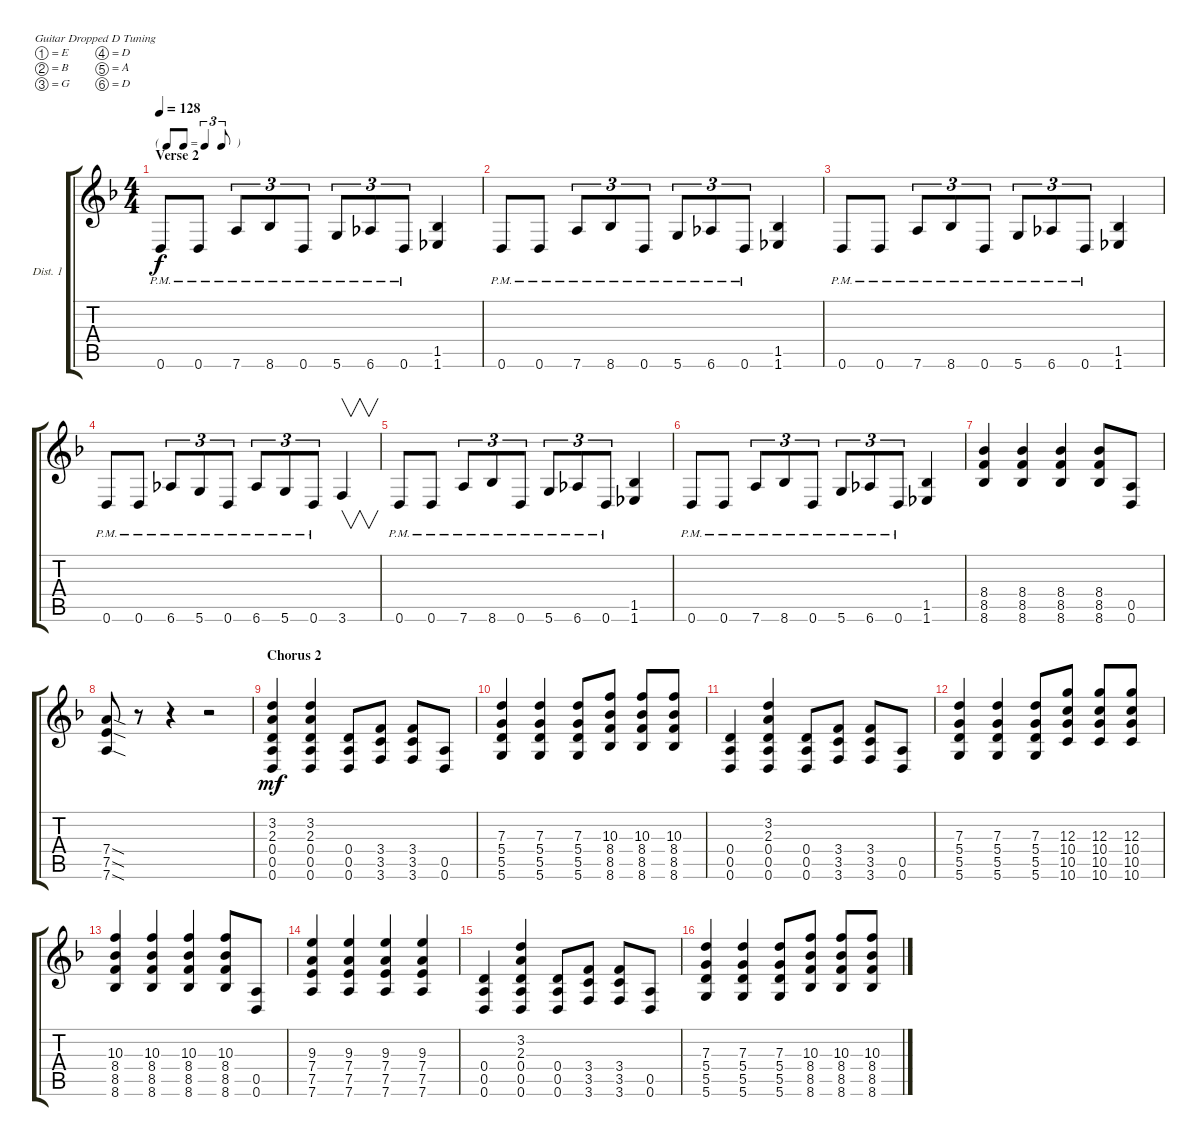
\defaultSystemsLayout 4
\bracketExtendMode groupsimilarinstruments
\firstSystemTrackNameOrientation horizontal
\otherSystemsTrackNameOrientation horizontal
\track ("Guitar 1 Distortion" "Dist. 1") {instrument distortionguitar}
\staff {score tabs}
\tuning (E4 B3 G3 D3 A2 D2)
\ts (4 4)
\tf triplet8th
\section ("" "Verse 2")
\tempo 128
\clef g2
\ks f
0.6{pm}.8{dy f} 0.6{pm}.8 7.6{pm}.8{tu (3 2)} 8.6{pm}.8{tu (3 2)} 0.6{pm}.8{tu (3 2)} 5.6{pm}.8{tu (3 2)} 6.6{pm}.8{tu (3 2)} 0.6{pm}.8{tu (3 2)} (1.6 1.5).4 |
0.6{pm}.8 0.6{pm}.8 7.6{pm}.8{tu (3 2)} 8.6{pm}.8{tu (3 2)} 0.6{pm}.8{tu (3 2)} 5.6{pm}.8{tu (3 2)} 6.6{pm}.8{tu (3 2)} 0.6{pm}.8{tu (3 2)} (1.6 1.5).4 |
0.6{pm}.8 0.6{pm}.8 7.6{pm}.8{tu (3 2)} 8.6{pm}.8{tu (3 2)} 0.6{pm}.8{tu (3 2)} 5.6{pm}.8{tu (3 2)} 6.6{pm}.8{tu (3 2)} 0.6{pm}.8{tu (3 2)} (1.6 1.5).4 |
0.6{pm}.8 0.6{pm}.8 6.6{pm}.8{tu (3 2)} 5.6{pm}.8{tu (3 2)} 0.6{pm}.8{tu (3 2)} 6.6{pm}.8{tu (3 2)} 5.6{pm}.8{tu (3 2)} 0.6{pm}.8{tu (3 2)} 3.6.4{v} |
0.6{pm}.8 0.6{pm}.8 7.6{pm}.8{tu (3 2)} 8.6{pm}.8{tu (3 2)} 0.6{pm}.8{tu (3 2)} 5.6{pm}.8{tu (3 2)} 6.6{pm}.8{tu (3 2)} 0.6{pm}.8{tu (3 2)} (1.6 1.5).4 |
\scale
0.388705 0.6{pm}.8 0.6{pm}.8 7.6{pm}.8{tu (3 2)} 8.6{pm}.8{tu (3 2)} 0.6{pm}.8{tu (3 2)} 5.6{pm}.8{tu (3 2)} 6.6{pm}.8{tu (3 2)} 0.6{pm}.8{tu (3 2)} (1.6 1.5).4 |
\scale
0.296882 (8.6 8.5 8.4).4 (8.4 8.5 8.6).4 (8.6 8.5 8.4).4 (8.4 8.5 8.6).8 (0.6 0.5).8 |
\scale
0.313878 (7.5{sod} 7.4{sod} 7.6{sod}).8 r.8 r.4 r.2 |
\section ("" "Chorus 2")
\scale
0.375272 (3.2 2.3 0.4 0.5 0.6).4{dy mf} (0.6 0.5 0.4 2.3 3.2).4 (0.4 0.5 0.6).8 (3.6 3.5 3.4).8 (3.5 3.6 3.4).8 (0.5 0.6).8 |
\scale
0.313802 (5.6 5.5 5.4 7.3).4 (7.3 5.4 5.5 5.6).4 (5.6 5.5 5.4 7.3).8 (10.3 8.4 8.5 8.6).8 (10.3 8.4 8.6 8.5).8 (10.3 8.4 8.5 8.6).8 |
\scale
0.310893 (0.5 0.6 0.4).4 (0.4 0.5 0.6 2.3 3.2).4 (0.6 0.5 0.4).8 (3.4 3.5 3.6).8 (3.4 3.5 3.6).8 (0.6 0.5).8 |
\scale
0.381226 (5.6 5.5 5.4 7.3).4 (7.3 5.4 5.5 5.6).4 (5.6 5.5 5.4 7.3).8 (12.3 10.4 10.5 10.6).8 (12.3 10.4 10.6 10.5).8 (12.3 10.4 10.5 10.6).8 |
\scale
0.318817 (8.6 8.5 8.4 10.3).4 (10.3 8.5 8.4 8.6).4 (10.3 8.4 8.6 8.5).4 (10.3 8.5 8.4 8.6).8 (0.5 0.6).8 |
\scale
0.299876 (7.6 7.5 7.4 9.3).4 (7.4 7.5 7.6 9.3).4 (7.6 7.5 7.4 9.3).4 (7.4 7.5 7.6 9.3).4 |
\scale
0.382406 (0.6 0.5 0.4).4 (0.4 0.5 0.6 2.3 3.2).4 (0.6 0.5 0.4).8 (3.4 3.5 3.6).8 (3.6 3.5 3.4).8 (0.5 0.6).8 |
\scale
0.319598 (5.6 5.5 5.4 7.3).4 (5.4 5.5 5.6 7.3).4 (7.3 5.4 5.5 5.6).8 (8.6 8.5 8.4 10.3).8 (8.6 8.5 8.4 10.3).8 (8.6 8.5 8.4 10.3).8
